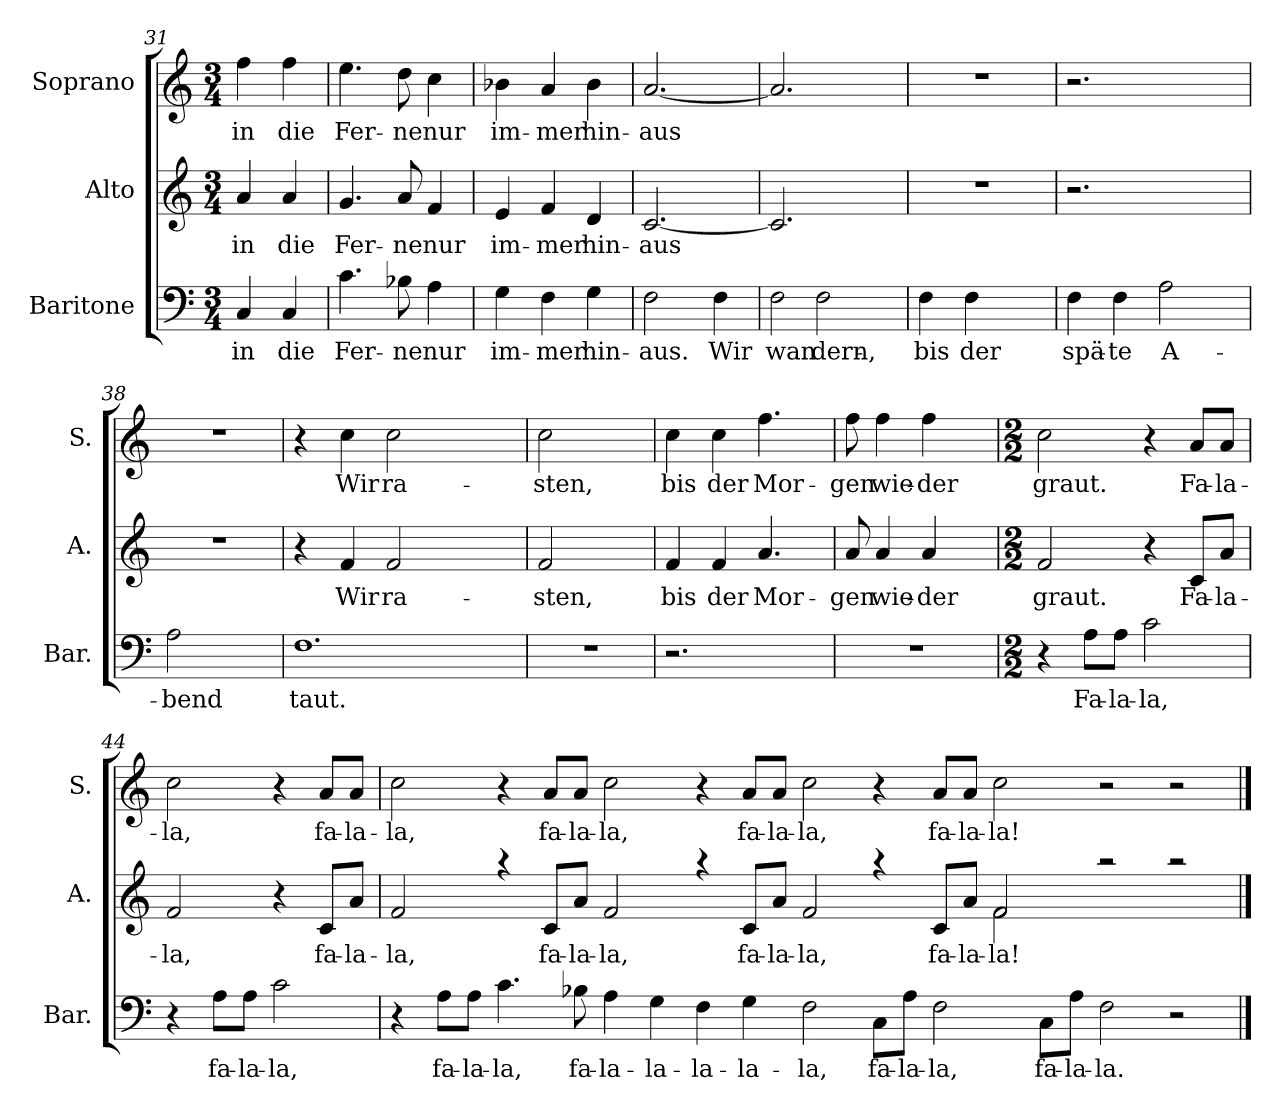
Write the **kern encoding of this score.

**kern	**text	**kern	**text	**kern	**text
*part3	*part3	*part2	*part2	*part1	*part1
*staff3	*staff3	*staff2	*staff2	*staff1	*staff1
*I"Baritone	*	*I"Alto	*	*I"Soprano	*
*I'Bar.	*	*I'A.	*	*I'S.	*
*clefF4	*	*clefG2	*	*clefG2	*
*k[]	*	*k[]	*	*k[]	*
*C:	*	*C:	*	*C:	*
*M3/4	*	*M3/4	*	*M3/4	*
=31	=31	=31	=31	=31	=31
!	!LO:LY:b	!	!LO:LY:b	!	!LO:LY:b
4C/	in	4a/	in	4ff\	in
!	!LO:LY:b	!	!LO:LY:b	!	!LO:LY:b
4C/	die	4a/	die	4ff\	die
!!LO:LB:g=z
=32	=32	=32	=32	=32	=32
!	!LO:LY:b	!	!LO:LY:b	!	!LO:LY:b
4.c\	Fer-	4.g/	Fer-	4.ee\	Fer-
!	!LO:LY:b	!	!LO:LY:b	!	!LO:LY:b
8B-X\	-ne	8a/	-ne	8dd\	-ne
!	!LO:LY:b	!	!LO:LY:b	!	!LO:LY:b
4A\	nur	4f/	nur	4cc\	nur
=33	=33	=33	=33	=33	=33
!	!LO:LY:b	!	!LO:LY:b	!	!LO:LY:b
4G\	im-	4e/	im-	4b-X\	im-
!	!LO:LY:b	!	!LO:LY:b	!	!LO:LY:b
4F\	-mer	4f/	-mer	4a/	-mer
!	!LO:LY:b	!	!LO:LY:b	!	!LO:LY:b
4G\	hin-	4d/	hin-	4b-\	hin-
=34	=34	=34	=34	=34	=34
!	!LO:LY:b	!	!LO:LY:b	!	!LO:LY:b
2F\	-aus.	[<2.c/	-aus	[<2.a/	-aus
!	!LO:LY:b	!	!	!	!
4F\	Wir	.	.	.	.
=35	=35	=35	=35	=35	=35
!	!LO:LY:b	!	!	!	!
*^	*	*	*	*	*
2F\	4ryy	wan-	2.c/]	.	2.a/]	.
!	!	!LO:LY:b	!	!	!	!
.	2F\	-dern,	.	.	.	.
4ryy	.	.	.	.	.	.
*v	*v	*	*	*	*	*
=36	=36	=36	=36	=36	=36
!	!LO:LY:b	!	!	!	!
4F\	bis	2.r	.	2.r	.
!	!LO:LY:b	!	!	!	!
4F\	der	.	.	.	.
4ryy	.	.	.	.	.
=37	=37	=37	=37	=37	=37
!	!LO:LY:b	!	!	!	!
4F\	spä-	2.r	.	2.r	.
!	!LO:LY:b	!	!	!	!
4F\	-te	.	.	.	.
!	!LO:LY:b	!	!	!	!
2A\	A-	.	.	.	.
.	.	4ryy	.	4ryy	.
=38	=38	=38	=38	=38	=38
!	!LO:LY:b	!	!	!	!
2A\	-bend	2.r	.	2.r	.
4ryy	.	.	.	.	.
=39	=39	=39	=39	=39	=39
!	!LO:LY:b	!	!	!	!
1.F	taut.	4r	.	4r	.
!	!	!	!LO:LY:b	!	!LO:LY:b
.	.	4f/	Wir	4cc\	Wir
!	!	!	!LO:LY:b	!	!LO:LY:b
.	.	2f/	ra-	2cc\	ra-
.	.	2ryy	.	2ryy	.
=40	=40	=40	=40	=40	=40
!	!	!	!LO:LY:b	!	!LO:LY:b
2.r	.	2f/	-sten,	2cc\	-sten,
.	.	4ryy	.	4ryy	.
!!LO:LB:g=z
=41	=41	=41	=41	=41	=41
!	!	!	!LO:LY:b	!	!LO:LY:b
2.r	.	4f/	bis	4cc\	bis
!	!	!	!LO:LY:b	!	!LO:LY:b
.	.	4f/	der	4cc\	der
!	!	!	!LO:LY:b	!	!LO:LY:b
.	.	4.a/	Mor-	4.ff\	Mor-
8ryy	.	.	.	.	.
=42	=42	=42	=42	=42	=42
!	!	!	!LO:LY:b	!	!LO:LY:b
2.r	.	8a/	-gen	8ff\	-gen
!	!	!	!LO:LY:b	!	!LO:LY:b
.	.	4a/	wie-	4ff\	wie-
!	!	!	!LO:LY:b	!	!LO:LY:b
.	.	4a/	-der	4ff\	-der
.	.	8ryy	.	8ryy	.
=43	=43	=43	=43	=43	=43
*M2/2	*	*M2/2	*	*M2/2	*
!	!	!	!LO:LY:b	!	!LO:LY:b
4r	.	2f/	graut.	2cc\	graut.
!	!LO:LY:b	!	!	!	!
8A\L	Fa-	.	.	.	.
!	!LO:LY:b	!	!	!	!
8A\J	-la-	.	.	.	.
!	!LO:LY:b	!	!	!	!
2c\	-la,	4r	.	4r	.
!	!	!	!LO:LY:b	!	!LO:LY:b
.	.	8c/L	Fa-	8a/L	Fa-
!	!	!	!LO:LY:b	!	!LO:LY:b
.	.	8a/J	-la-	8a/J	-la-
=44	=44	=44	=44	=44	=44
!	!	!	!LO:LY:b	!	!LO:LY:b
4r	.	2f/	-la,	2cc\	-la,
!	!LO:LY:b	!	!	!	!
8A\L	fa-	.	.	.	.
!	!LO:LY:b	!	!	!	!
8A\J	-la-	.	.	.	.
!	!LO:LY:b	!	!	!	!
2c\	-la,	4r	.	4r	.
!	!	!	!LO:LY:b	!	!LO:LY:b
.	.	8c/L	fa-	8a/L	fa-
!	!	!	!LO:LY:b	!	!LO:LY:b
.	.	8a/J	-la-	8a/J	-la-
!!LO:LB:g=z
=45	=45	=45	=45	=45	=45
!	!	!	!LO:LY:b	!	!LO:LY:b
*	*	*^	*	*	*
4r	.	2f/	0.ryy	-la,	2cc\	-la,
!	!LO:LY:b	!	!	!	!	!
8A\L	fa-	.	.	.	.	.
!	!LO:LY:b	!	!	!	!	!
8A\J	-la-	.	.	.	.	.
!	!LO:LY:b	!	!	!	!	!
4.c\	-la,	4raa	.	.	4r	.
!	!	!	!	!LO:LY:b	!	!LO:LY:b
.	.	8c/L	.	fa-	8a/L	fa-
!	!LO:LY:b	!	!	!LO:LY:b	!	!LO:LY:b
8B-X\	fa-	8a/J	.	-la-	8a/J	-la-
!	!LO:LY:b	!	!	!LO:LY:b	!	!LO:LY:b
4A\	-la-	2f/	.	-la,	2cc\	-la,
!	!LO:LY:b	!	!	!	!	!
4G\	-la-	.	.	.	.	.
!	!LO:LY:b	!	!	!	!	!
4F\	-la-	4raa	.	.	4r	.
!	!LO:LY:b	!	!	!LO:LY:b	!	!LO:LY:b
4G\	-la-	8c/L	.	fa-	8a/L	fa-
!	!	!	!	!LO:LY:b	!	!LO:LY:b
.	.	8a/J	.	-la-	8a/J	-la-
!	!LO:LY:b	!	!	!LO:LY:b	!	!LO:LY:b
2F\	-la,	2f/	.	-la,	2cc\	-la,
!	!LO:LY:b	!	!	!	!	!
8C\L	fa-	4raa	.	.	4r	.
!	!LO:LY:b	!	!	!	!	!
8A\J	-la-	.	.	.	.	.
!	!LO:LY:b	!	!	!LO:LY:b	!	!LO:LY:b
2F\	-la,	8c/L	.	fa-	8a/L	fa-
!	!	!	!	!LO:LY:b	!	!LO:LY:b
.	.	8a/J	.	-la-	8a/J	-la-
!	!	!	!	!LO:LY:b	!	!LO:LY:b
.	.	2f/	2f\	-la!	2cc\	-la!
!	!LO:LY:b	!	!	!	!	!
8C\L	fa-	.	.	.	.	.
!	!LO:LY:b	!	!	!	!	!
8A\J	-la-	.	.	.	.	.
!	!LO:LY:b	!	!	!	!	!
2F\	-la.	2raa	1ryy	.	2r	.
2r	.	2raa	.	.	2r	.
*	*	*v	*v	*	*	*
==	==	==	==	==	==
*-	*-	*-	*-	*-	*-
